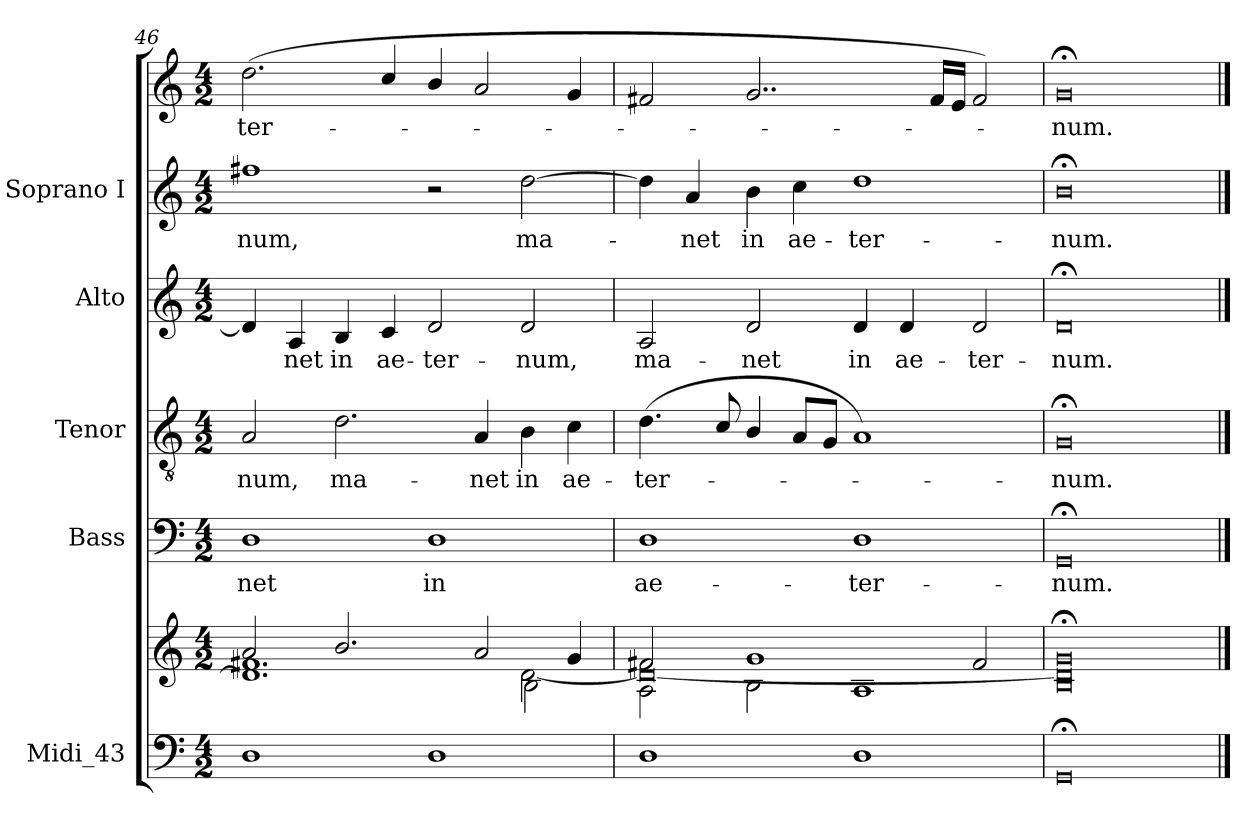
**kern	**kern	**kern	**text	**kern	**text	**kern	**text	**kern	**text	**kern	**text
*part5	*part5	*part4	*part4	*part3	*part3	*part2	*part2	*part1	*part1	*part1	*part1
*staff7	*staff6	*staff5	*staff5	*staff4	*staff4	*staff3	*staff3	*staff2	*staff2	*staff1	*staff1
*I"Midi_43	*	*I"Bass	*	*I"Tenor	*	*I"Alto	*	*I"Soprano I	*	*	*
*	*	*I'B	*	*I'T	*	*I'A	*	*I'S	*	*	*
*clefF4	*clefG2	*clefF4	*	*clefGv2	*	*clefG2	*	*clefG2	*	*clefG2	*
*k[]	*k[]	*k[]	*	*k[]	*	*k[]	*	*k[]	*	*k[]	*
*C:	*C:	*C:	*	*C:	*	*C:	*	*C:	*	*C:	*
*M4/2	*M4/2	*M4/2	*	*M4/2	*	*M4/2	*	*M4/2	*	*M4/2	*
=46	=46	=46	=46	=46	=46	=46	=46	=46	=46	=46	=46
*	*^	*	*	*	*	*	*	*	*	*	*
*	*	*^	*	*	*	*	*	*	*	*	*	*
!	!	!	!	!	!LO:LY:b	!	!LO:LY:b	!	!	!	!LO:LY:b	!	!LO:LY:b
1D/	2a/	1.f#X\	1.d\]	1D/	-net	2A	num,	4d]	.	1ff#X	num,	(<2.dd	-ter-
!	!	!	!	!	!	!	!	!	!LO:LY:b	!	!	!	!
.	.	.	.	.	.	.	.	4A	net	.	.	.	.
!	!	!	!	!	!	!	!LO:LY:b	!	!LO:LY:b	!	!	!	!
.	2.b/	.	.	.	.	2.d	ma-	4B	in	.	.	.	.
!	!	!	!	!	!	!	!	!	!LO:LY:b	!	!	!	!
.	.	.	.	.	.	.	.	4c	ae-	.	.	4cc/	.
!	!	!	!	!	!LO:LY:b	!	!	!	!LO:LY:b	!	!	!	!
1D/	.	.	.	1D/	in	.	.	2d	-ter-	2r	.	4b/	.
!	!	!	!	!	!	!	!LO:LY:b	!	!	!	!	!	!
.	2a/	.	.	.	.	4A	-net	.	.	.	.	2a	.
!	!	!	!	!	!	!	!LO:LY:b	!	!LO:LY:b	!	!LO:LY:b	!	!
.	.	[2d\	2B\	.	.	4B	in	2d	-num,	[2dd	ma-	.	.
!	!	!	!	!	!	!	!LO:LY:b	!	!	!	!	!	!
.	4g/	.	.	.	.	4c	ae-	.	.	.	.	4g	.
=47	=47	=47	=47	=47	=47	=47	=47	=47	=47	=47	=47	=47	=47
!	!	!	!	!	!LO:LY:b	!	!LO:LY:b	!	!LO:LY:b	!	!	!	!
1D/	2f#X/	0d\_	2A\	1D/	ae-	(<4.d	-ter-	2A	ma-	4dd]	.	2f#X	.
!	!	!	!	!	!	!	!	!	!	!	!LO:LY:b	!	!
.	.	.	.	.	.	.	.	.	.	4a	net	.	.
.	.	.	.	.	.	8c/	.	.	.	.	.	.	.
!	!	!	!	!	!	!	!	!	!LO:LY:b	!	!LO:LY:b	!	!
.	1g/	.	2B\	.	.	4B/	.	2d	-net	4b	in	2..g	.
!	!	!	!	!	!	!	!	!	!	!	!LO:LY:b	!	!
.	.	.	.	.	.	8AL	.	.	.	4cc	ae-	.	.
.	.	.	.	.	.	8GJ	.	.	.	.	.	.	.
!	!	!	!	!	!LO:LY:b	!	!	!	!LO:LY:b	!	!LO:LY:b	!	!
1D/	.	.	1A\	1D/	-ter-	1A)	.	4d	in	1dd	-ter-	.	.
!	!	!	!	!	!	!	!	!	!LO:LY:b	!	!	!	!
.	.	.	.	.	.	.	.	4d	ae-	.	.	.	.
.	.	.	.	.	.	.	.	.	.	.	.	16f#LL	.
.	.	.	.	.	.	.	.	.	.	.	.	16eJJ	.
!	!	!	!	!	!	!	!	!	!LO:LY:b	!	!	!	!
.	2f#/	.	.	.	.	.	.	2d	-ter-	.	.	2f#)	.
=48	=48	=48	=48	=48	=48	=48	=48	=48	=48	=48	=48	=48	=48
!	!	!	!	!	!LO:LY:b	!	!LO:LY:b	!	!LO:LY:b	!	!LO:LY:b	!	!LO:LY:b
0GG;	0g;</	0d\]	0B\	0GG;<	-num.	0G;<	num.	0d;<	-num.	0b;<	num.	0g;<	-num.
*	*v	*v	*v	*	*	*	*	*	*	*	*	*	*
==	==	==	==	==	==	==	==	==	==	==	==
*-	*-	*-	*-	*-	*-	*-	*-	*-	*-	*-	*-
